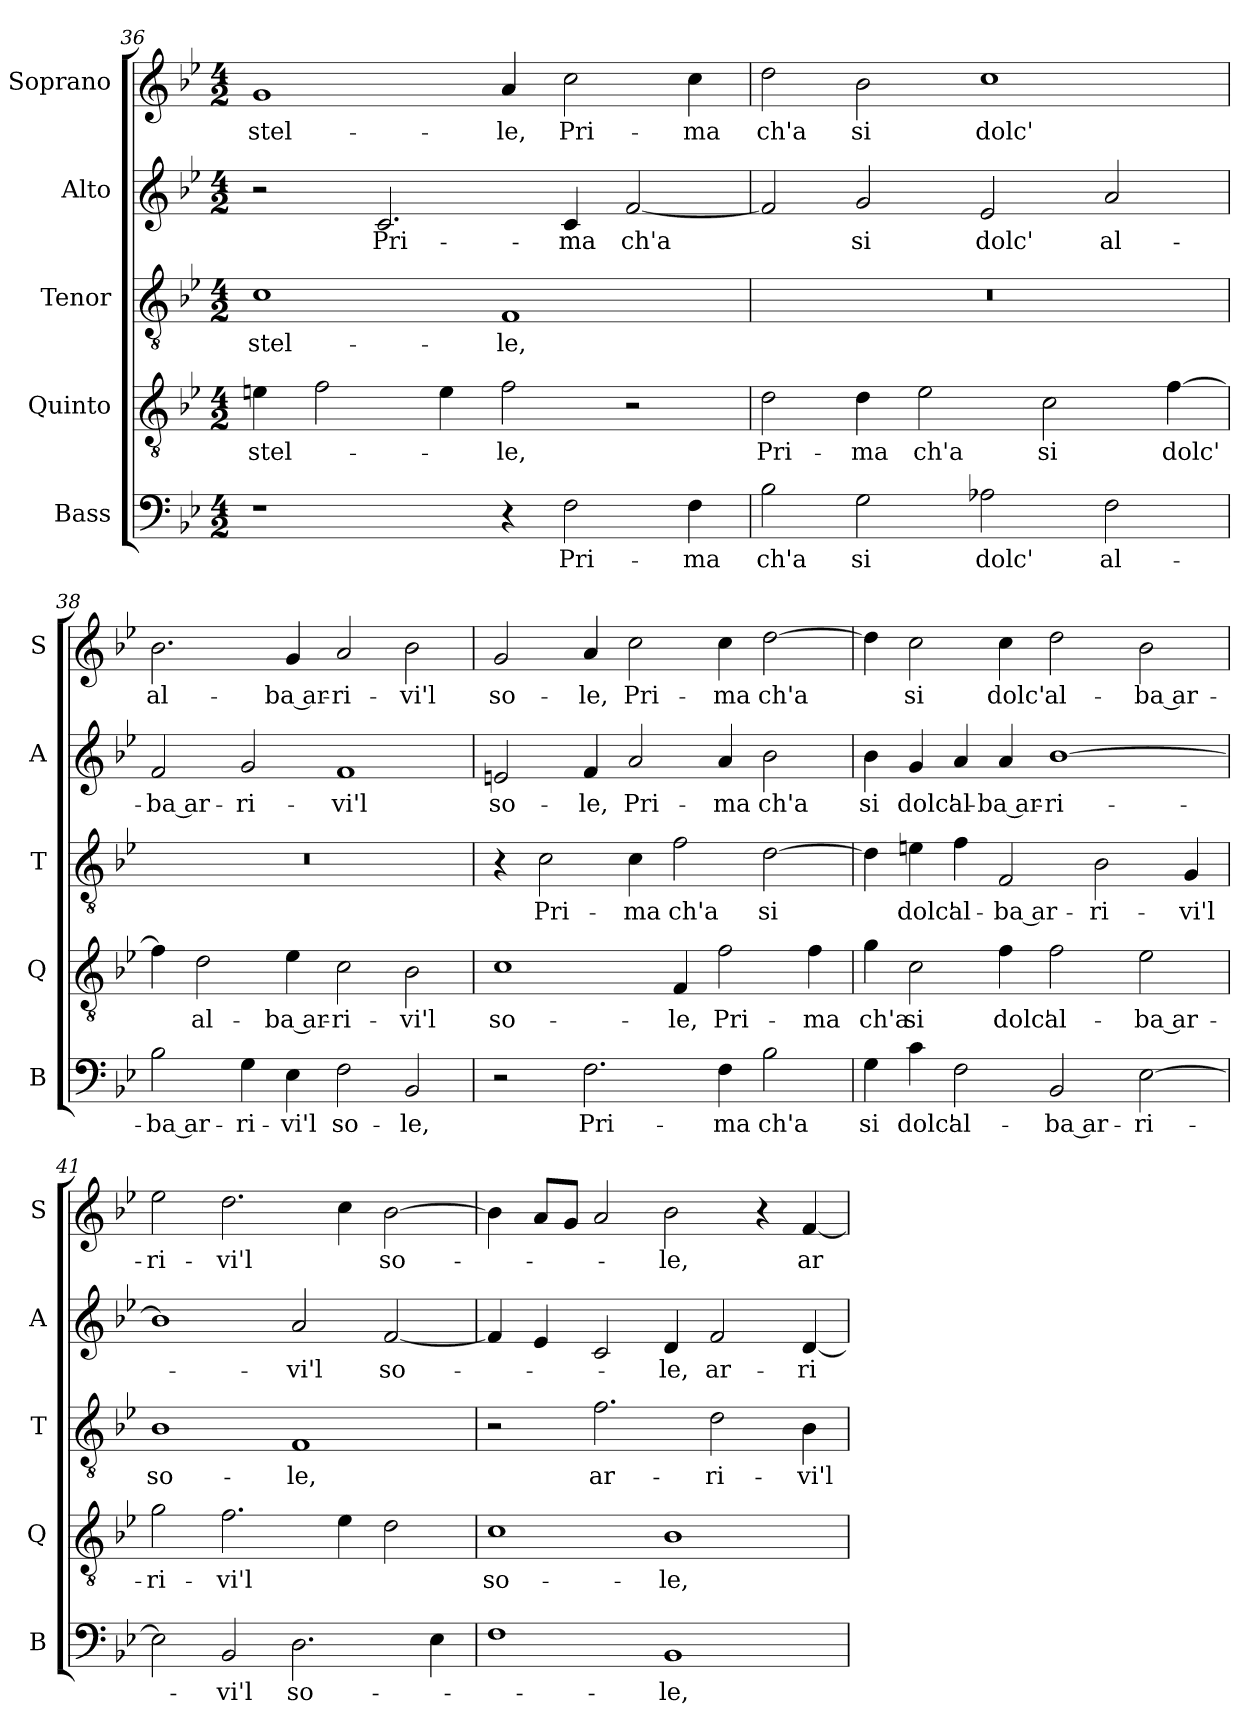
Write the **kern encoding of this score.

**kern	**text	**kern	**text	**kern	**text	**kern	**text	**kern	**text
*part5	*part5	*part4	*part4	*part3	*part3	*part2	*part2	*part1	*part1
*staff5	*staff5	*staff4	*staff4	*staff3	*staff3	*staff2	*staff2	*staff1	*staff1
*I"Bass	*	*I"Quinto	*	*I"Tenor	*	*I"Alto	*	*I"Soprano	*
*I'B	*	*I'Q	*	*I'T	*	*I'A	*	*I'S	*
*clefF4	*	*clefGv2	*	*clefGv2	*	*clefG2	*	*clefG2	*
*k[b-e-]	*	*k[b-e-]	*	*k[b-e-]	*	*k[b-e-]	*	*k[b-e-]	*
*B-:	*	*B-:	*	*B-:	*	*B-:	*	*B-:	*
*M4/2	*	*M4/2	*	*M4/2	*	*M4/2	*	*M4/2	*
=36	=36	=36	=36	=36	=36	=36	=36	=36	=36
!	!	!	!LO:LY:b	!	!LO:LY:b	!	!	!	!LO:LY:b
1r	.	4en\	stel-	1c	stel-	2r	.	1g	stel-
.	.	2f\	.	.	.	.	.	.	.
!	!	!	!	!	!	!	!LO:LY:b	!	!
.	.	.	.	.	.	2.c/	Pri-	.	.
.	.	4e\	.	.	.	.	.	.	.
!	!	!	!LO:LY:b	!	!LO:LY:b	!	!	!	!LO:LY:b
4r	.	2f\	-le,	1F	-le,	.	.	4a/	-le,
!	!LO:LY:b	!	!	!	!	!	!LO:LY:b	!	!LO:LY:b
2F\	Pri-	.	.	.	.	4c/	-ma	2cc\	Pri-
!	!	!	!	!	!	!	!LO:LY:b	!	!
.	.	2r	.	.	.	[2f/	ch'a	.	.
!	!LO:LY:b	!	!	!	!	!	!	!	!LO:LY:b
4F\	-ma	.	.	.	.	.	.	4cc\	-ma
!!LO:LB:g=z
=37	=37	=37	=37	=37	=37	=37	=37	=37	=37
!	!LO:LY:b	!	!LO:LY:b	!	!	!	!	!	!LO:LY:b
2B-\	ch'a	2d\	Pri-	0r	.	2f/]	.	2dd\	ch'a
!	!LO:LY:b	!	!LO:LY:b	!	!	!	!LO:LY:b	!	!LO:LY:b
2G\	si	4d\	-ma	.	.	2g/	si	2b-\	si
!	!	!	!LO:LY:b	!	!	!	!	!	!
.	.	2e-\	ch'a	.	.	.	.	.	.
!	!LO:LY:b	!	!	!	!	!	!LO:LY:b	!	!LO:LY:b
2A-X\	dolc'	.	.	.	.	2e-/	dolc'	1cc	dolc'
!	!	!	!LO:LY:b	!	!	!	!	!	!
.	.	2c\	si	.	.	.	.	.	.
!	!LO:LY:b	!	!	!	!	!	!LO:LY:b	!	!
2F\	al-	.	.	.	.	2a/	al-	.	.
!	!	!	!LO:LY:b	!	!	!	!	!	!
.	.	[4f\	dolc'	.	.	.	.	.	.
=38	=38	=38	=38	=38	=38	=38	=38	=38	=38
!	!LO:LY:b	!	!	!	!	!	!LO:LY:b	!	!LO:LY:b
2B-\	-ba ar-	4f\]	.	0r	.	2f/	-ba ar-	2.b-\	al-
!	!	!	!LO:LY:b	!	!	!	!	!	!
.	.	2d\	al-	.	.	.	.	.	.
!	!LO:LY:b	!	!	!	!	!	!LO:LY:b	!	!
4G\	-ri-	.	.	.	.	2g/	-ri-	.	.
!	!LO:LY:b	!	!LO:LY:b	!	!	!	!	!	!LO:LY:b
4E-\	-vi'l	4e-\	-ba ar-	.	.	.	.	4g/	-ba ar-
!	!LO:LY:b	!	!LO:LY:b	!	!	!	!LO:LY:b	!	!LO:LY:b
2F\	so-	2c\	-ri-	.	.	1f	-vi'l	2a/	-ri-
!	!LO:LY:b	!	!LO:LY:b	!	!	!	!	!	!LO:LY:b
2BB-/	-le,	2B-\	-vi'l	.	.	.	.	2b-\	-vi'l
=39	=39	=39	=39	=39	=39	=39	=39	=39	=39
!	!	!	!LO:LY:b	!	!	!	!LO:LY:b	!	!LO:LY:b
2r	.	1c	so-	4r	.	2en/	so-	2g/	so-
!	!	!	!	!	!LO:LY:b	!	!	!	!
.	.	.	.	2c\	Pri-	.	.	.	.
!	!LO:LY:b	!	!	!	!	!	!LO:LY:b	!	!LO:LY:b
2.F\	Pri-	.	.	.	.	4f/	-le,	4a/	-le,
!	!	!	!	!	!LO:LY:b	!	!LO:LY:b	!	!LO:LY:b
.	.	.	.	4c\	-ma	2a/	Pri-	2cc\	Pri-
!	!	!	!LO:LY:b	!	!LO:LY:b	!	!	!	!
.	.	4F/	-le,	2f\	ch'a	.	.	.	.
!	!LO:LY:b	!	!LO:LY:b	!	!	!	!LO:LY:b	!	!LO:LY:b
4F\	-ma	2f\	Pri-	.	.	4a/	-ma	4cc\	-ma
!	!LO:LY:b	!	!	!	!LO:LY:b	!	!LO:LY:b	!	!LO:LY:b
2B-\	ch'a	.	.	[2d\	si	2b-\	ch'a	[2dd\	ch'a
!	!	!	!LO:LY:b	!	!	!	!	!	!
.	.	4f\	-ma	.	.	.	.	.	.
!!LO:PB:g=z
=40	=40	=40	=40	=40	=40	=40	=40	=40	=40
!	!LO:LY:b	!	!LO:LY:b	!	!	!	!LO:LY:b	!	!
4G\	si	4g\	ch'a	4d\]	.	4b-\	si	4dd\]	.
!	!LO:LY:b	!	!LO:LY:b	!	!LO:LY:b	!	!LO:LY:b	!	!LO:LY:b
4c\	dolc'	2c\	si	4en\	dolc'	4g/	dolc'	2cc\	si
!	!LO:LY:b	!	!	!	!LO:LY:b	!	!LO:LY:b	!	!
2F\	al-	.	.	4f\	al-	4a/	al-	.	.
!	!	!	!LO:LY:b	!	!LO:LY:b	!	!LO:LY:b	!	!LO:LY:b
.	.	4f\	dolc'	2F/	-ba ar-	4a/	-ba ar-	4cc\	dolc'
!	!LO:LY:b	!	!LO:LY:b	!	!	!	!LO:LY:b	!	!LO:LY:b
2BB-/	-ba ar-	2f\	al-	.	.	[1b-	-ri-	2dd\	al-
!	!	!	!	!	!LO:LY:b	!	!	!	!
.	.	.	.	2B-\	-ri-	.	.	.	.
!	!LO:LY:b	!	!LO:LY:b	!	!	!	!	!	!LO:LY:b
[2E-\	-ri-	2e-\	-ba ar-	.	.	.	.	2b-\	-ba ar-
!	!	!	!	!	!LO:LY:b	!	!	!	!
.	.	.	.	4G/	-vi'l	.	.	.	.
=41	=41	=41	=41	=41	=41	=41	=41	=41	=41
!	!	!	!LO:LY:b	!	!LO:LY:b	!	!	!	!LO:LY:b
2E-\]	.	2g\	-ri-	1B-	so-	1b-]	.	2ee-\	-ri-
!	!LO:LY:b	!	!LO:LY:b	!	!	!	!	!	!LO:LY:b
2BB-/	-vi'l	2.f\	-vi'l	.	.	.	.	2.dd\	-vi'l
!	!LO:LY:b	!	!	!	!LO:LY:b	!	!LO:LY:b	!	!
2.D\	so-	.	.	1F	-le,	2a/	-vi'l	.	.
.	.	4e-\	.	.	.	.	.	4cc\	.
!	!	!	!	!	!	!	!LO:LY:b	!	!LO:LY:b
.	.	2d\	.	.	.	[2f/	so-	[2b-\	so-
4E-\	.	.	.	.	.	.	.	.	.
=42	=42	=42	=42	=42	=42	=42	=42	=42	=42
!	!	!	!LO:LY:b	!	!	!	!	!	!
1F	.	1c	so-	2r	.	4f/]	.	4b-\]	.
.	.	.	.	.	.	4e-/	.	8a/L	.
.	.	.	.	.	.	.	.	8g/J	.
!	!	!	!	!	!LO:LY:b	!	!	!	!
.	.	.	.	2.f\	ar-	2c/	.	2a/	.
!	!LO:LY:b	!	!LO:LY:b	!	!	!	!LO:LY:b	!	!LO:LY:b
1BB-	-le,	1B-	-le,	.	.	4d/	-le,	2b-\	-le,
!	!	!	!	!	!LO:LY:b	!	!LO:LY:b	!	!
.	.	.	.	2d\	-ri-	2f/	ar-	.	.
.	.	.	.	.	.	.	.	4r	.
!	!	!	!	!	!LO:LY:b	!	!LO:LY:b	!	!LO:LY:b
.	.	.	.	4B-\	-vi'l	[4d/	-ri-	[4f/	ar-
=	=	=	=	=	=	=	=	=	=
*-	*-	*-	*-	*-	*-	*-	*-	*-	*-
